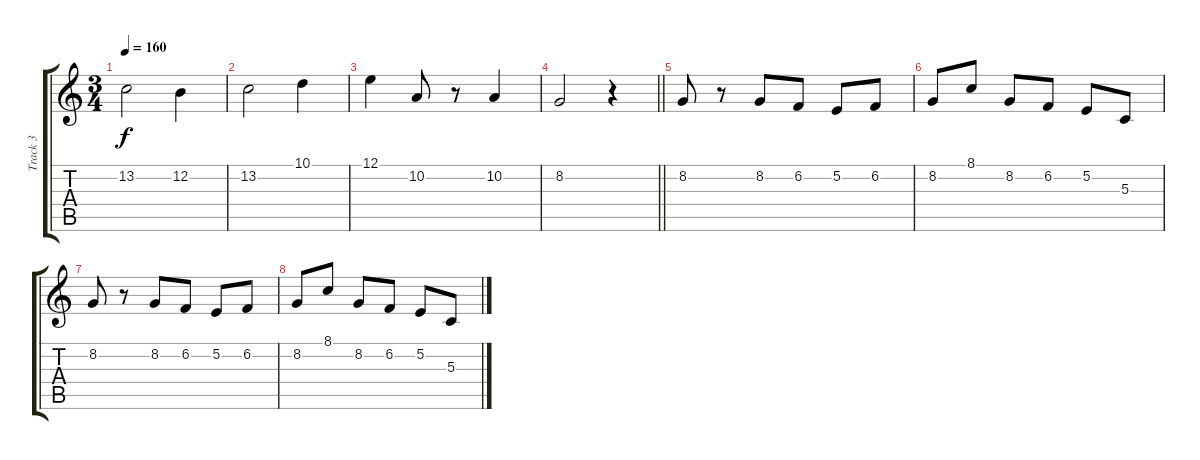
\track ("Track 3" "Track 3") {instrument flute}
\staff {score tabs}
\tuning (E4 B3 G3 D3 A2 E2) {hide}
\ts (3 4)
\tempo 160
\clef g2
\ks c
13.2.2{dy f} 12.2.4 |
13.2.2 10.1.4 |
12.1.4 10.2.8 r.8 10.2.4 |
\barLineRight lightlight
8.2.2 r.4 |
\section ("" "")
8.2.8{volume 0} r.8 8.2.8 6.2.8 5.2.8 6.2.8 |
8.2.8 8.1.8 8.2.8 6.2.8 5.2.8 5.3.8 |
8.2.8 r.8 8.2.8 6.2.8 5.2.8 6.2.8 |
8.2.8 8.1.8 8.2.8 6.2.8 5.2.8 5.3.8
